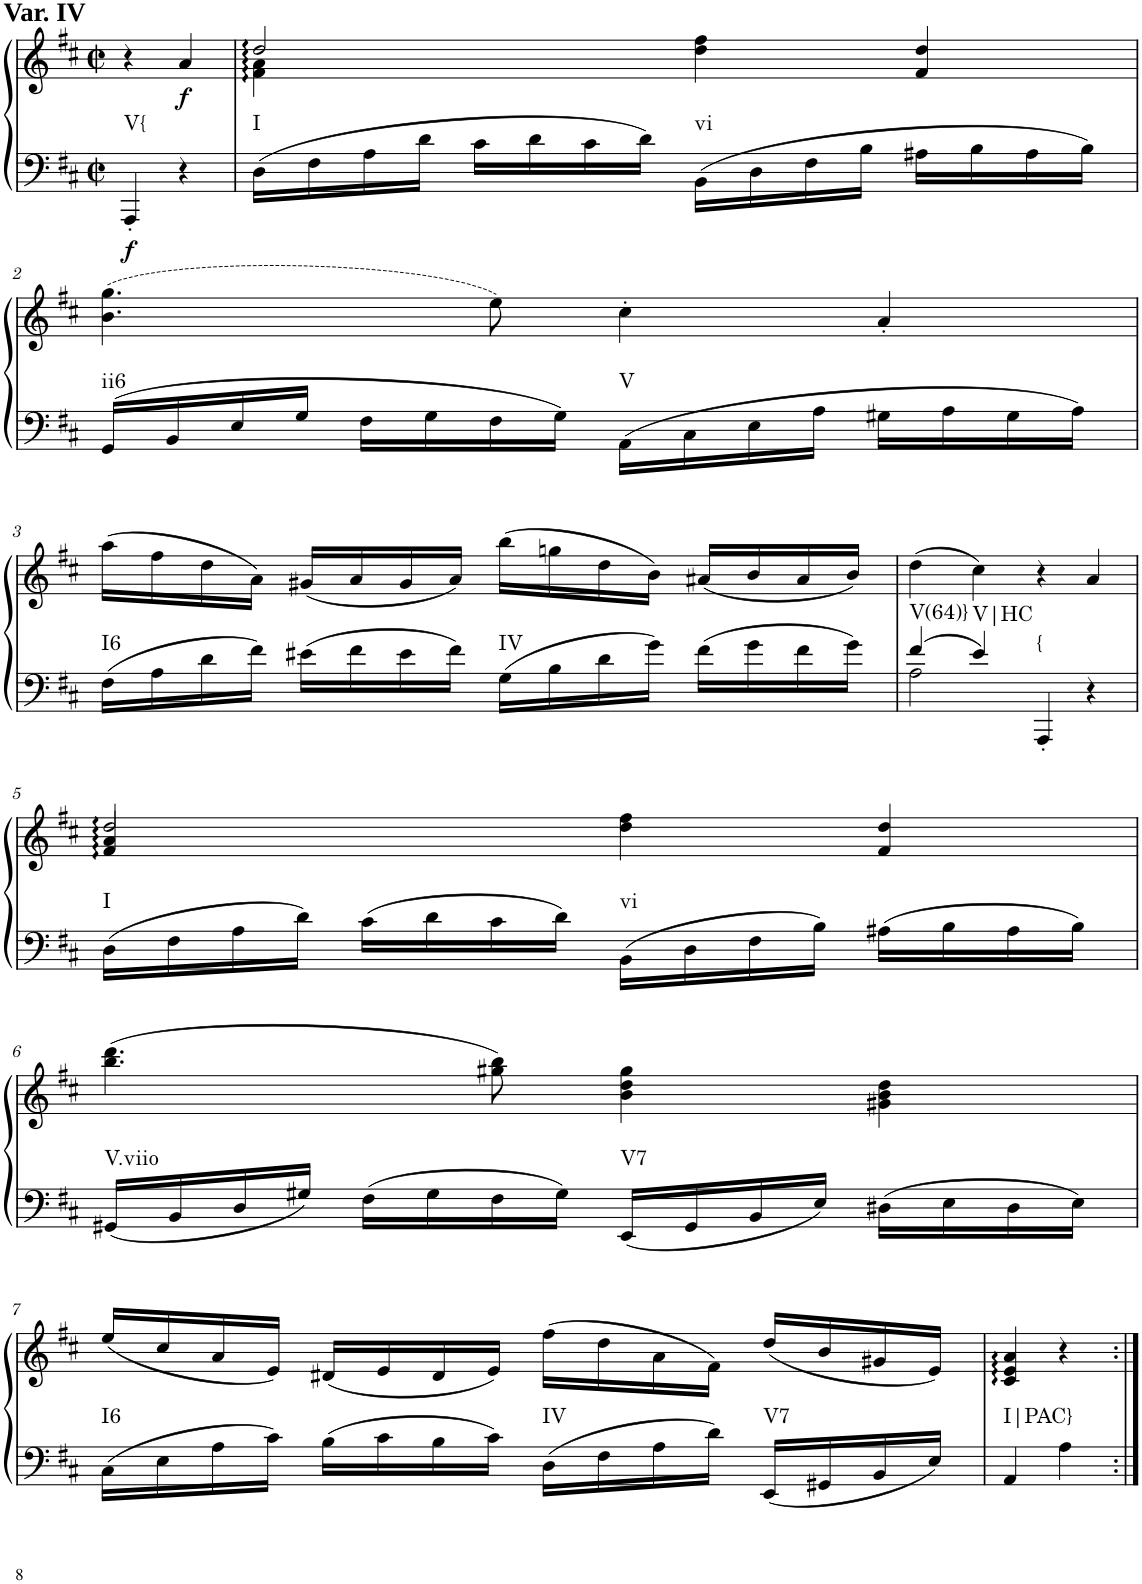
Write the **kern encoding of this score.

**kern	**kern	**dynam	**harte
*part1	*part1	*part1	*part1
*staff2	*staff1	*staff1/2	*
*I"unbenannt2	*	*	*
!!LO:PB:g=z
*clefF4	*clefG2	*	*
*k[f#c#]	*k[f#c#]	*	*
*M2/2	*M2/2	*	*
*met(c|)	*met(c|)	*	*
=	=	=	=
!	!	!LO:DY:b=2	!LO:H:kt=V{
4AAA'/	4r	f	N
!	!LO:TX:a:B:t=Var. IV	!	!
!	!	!LO:DY:b	!
4r	4a/	f	.
=1	=1	=1	=1
*	*^	*	*
!	!	!	!	!LO:H:kt=I
16D\LL	2dd/	4f#\ 4a\	.	N
16F#\	.	.	.	.
16A\	.	.	.	.
16d\JJ	.	.	.	.
16c#\LL	.	2.ryy	.	.
16d\	.	.	.	.
16c#\	.	.	.	.
16d\JJ	.	.	.	.
!	!	!	!	!LO:H:kt=vi
16BB\LL	4dd\ 4ff#\	.	.	N
16D\	.	.	.	.
16F#\	.	.	.	.
16B\JJ	.	.	.	.
16A#X\LL	4f#/ 4dd/	.	.	.
16B\	.	.	.	.
16A#\	.	.	.	.
16B\JJ	.	.	.	.
*	*v	*v	*	*
!!LO:LB:g=z
=2	=2	=2	=2
!	!	!	!LO:H:kt=ii6
16GG/LL	(4.b\ 4.gg\	.	N
16BB/	.	.	.
16E/	.	.	.
16G/JJ	.	.	.
16F#\LL	.	.	.
16G\	.	.	.
16F#\	8ee\)	.	.
16G\JJ	.	.	.
!	!	!	!LO:H:kt=V
16AA\LL	4cc#'\	.	N
16C#\	.	.	.
16E\	.	.	.
16A\JJ	.	.	.
16G#X\LL	4a'/	.	.
16A\	.	.	.
16G#\	.	.	.
16A\JJ	.	.	.
!!LO:LB:g=z
=3	=3	=3	=3
!	!	!	!LO:H:kt=I6
16F#\LL	(16aa\LL	.	N
16A\	16ff#\	.	.
16d\	16dd\	.	.
16f#\JJ	16a\JJ)	.	.
16e#X\LL	(16g#X/LL	.	.
16f#\	16a/	.	.
16e#\	16g#/	.	.
16f#\JJ	16a/JJ)	.	.
!	!	!	!LO:H:kt=IV
16G\LL	(16bb\LL	.	N
16B\	16ggn\	.	.
16d\	16dd\	.	.
16g\JJ	16b\JJ)	.	.
16f#\LL	(16a#X/LL	.	.
16g\	16b/	.	.
16f#\	16a#/	.	.
16g\JJ	16b/JJ)	.	.
=4	=4	=4	=4
*^	*	*	*
!	!	!	!	!LO:H:kt=V(64)}
4f#/	2A\	(4dd\	.	N
!	!	!	!	!LO:H:kt=V|HC
4e/	.	4cc#\)	.	N
!	!	!	!	!LO:H:kt={
4AAA'/	2ryy	4r	.	N
4r	.	4a/	.	.
*v	*v	*	*	*
!!LO:LB:g=z
=5	=5	=5	=5
*	*^	*	*
!	!	!	!	!LO:H:kt=I
16D\LL	2dd/	4f#/ 4a/	.	N
16F#\	.	.	.	.
16A\	.	.	.	.
16d\JJ	.	.	.	.
16c#\LL	.	2.ryy	.	.
16d\	.	.	.	.
16c#\	.	.	.	.
16d\JJ	.	.	.	.
!	!	!	!	!LO:H:kt=vi
16BB\LL	4dd\ 4ff#\	.	.	N
16D\	.	.	.	.
16F#\	.	.	.	.
16B\JJ	.	.	.	.
16A#X\LL	4f#/ 4dd/	.	.	.
16B\	.	.	.	.
16A#\	.	.	.	.
16B\JJ	.	.	.	.
*	*v	*v	*	*
!!LO:LB:g=z
=6	=6	=6	=6
!	!	!	!LO:H:kt=V.viio
16GG#X/LL	(4.bb\ 4.ddd\	.	N
16BB/	.	.	.
16D/	.	.	.
16G#X/JJ	.	.	.
16F#\LL	.	.	.
16G#\	.	.	.
16F#\	8gg#X\ 8bb\)	.	.
16G#\JJ	.	.	.
!	!	!	!LO:H:kt=V7
16EE/LL	4b\ 4dd\ 4gg#\	.	N
16GG#/	.	.	.
16BB/	.	.	.
16E/JJ	.	.	.
16D#X\LL	4g#X\ 4b\ 4dd\	.	.
16E\	.	.	.
16D#\	.	.	.
16E\JJ	.	.	.
!!LO:LB:g=z
=7	=7	=7	=7
!	!	!	!LO:H:kt=I6
16C#\LL	(16ee/LL	.	N
16E\	16cc#/	.	.
16A\	16a/	.	.
16c#\JJ	16e/JJ)	.	.
16B\LL	(16d#X/LL	.	.
16c#\	16e/	.	.
16B\	16d#/	.	.
16c#\JJ	16e/JJ)	.	.
!	!	!	!LO:H:kt=IV
16D\LL	(16ff#\LL	.	N
16F#\	16dd\	.	.
16A\	16a\	.	.
16d\JJ	16f#\JJ)	.	.
!	!	!	!LO:H:kt=V7
16EE/LL	(16dd/LL	.	N
16GG#X/	16b/	.	.
16BB/	16g#X/	.	.
16E/JJ	16e/JJ)	.	.
=8	=8	=8	=8
!	!	!	!LO:H:kt=I|PAC}
4AA/	4c#/ 4e/ 4a/	.	N
4A\	4r	.	.
=:|!	=:|!	=:|!	=:|!
*-	*-	*-	*-
